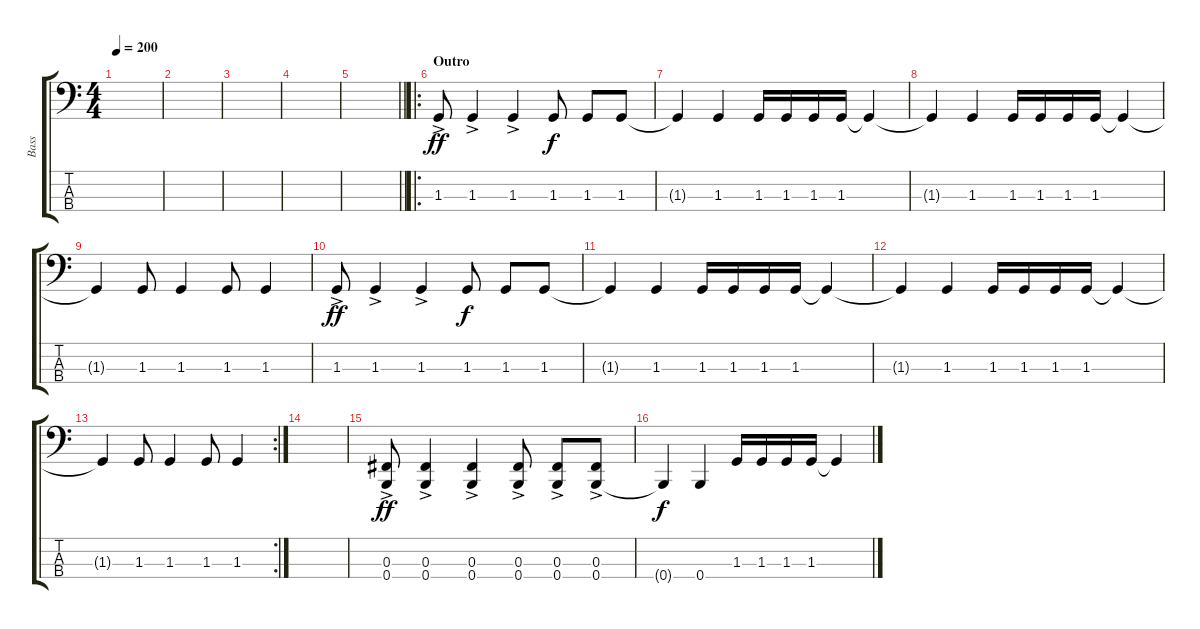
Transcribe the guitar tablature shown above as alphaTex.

\track ("Bass" "Bass") {instrument electricbasspick}
\staff {score tabs}
\tuning (E2 B1 Gb1 B0) {hide}
\ts (4 4)
\tempo 200
\clef f4
\ks c
|
|
|
|
\barLineRight lightlight
|
\ro
\section ("" "Outro")
1.3{ac}.8{dy ff} 1.3{ac}.4 1.3{ac}.4 1.3.8{dy f} 1.3.8 1.3.8 |
1.3{t}.4 1.3.4 1.3.16 1.3.16 1.3.16 1.3.16 1.3{t}.4 |
1.3{t}.4 1.3.4 1.3.16 1.3.16 1.3.16 1.3.16 1.3{t}.4 |
1.3{t}.4 1.3.8 1.3.4 1.3.8 1.3.4 |
1.3{ac}.8{dy ff} 1.3{ac}.4 1.3{ac}.4 1.3.8{dy f} 1.3.8 1.3.8 |
1.3{t}.4 1.3.4 1.3.16 1.3.16 1.3.16 1.3.16 1.3{t}.4 |
1.3{t}.4 1.3.4 1.3.16 1.3.16 1.3.16 1.3.16 1.3{t}.4 |
\rc 2
1.3{t}.4 1.3.8 1.3.4 1.3.8 1.3.4 |
|
(0.3{ac} 0.4{ac}).8{dy ff} (0.3{ac} 0.4{ac}).4 (0.3{ac} 0.4{ac}).4 (0.3{ac} 0.4{ac}).8 (0.3{ac} 0.4{ac}).8 (0.3{ac} 0.4{ac}).8 |
0.4{t}.4{dy f} 0.4.4 1.3.16 1.3.16 1.3.16 1.3.16 1.3{t}.4
